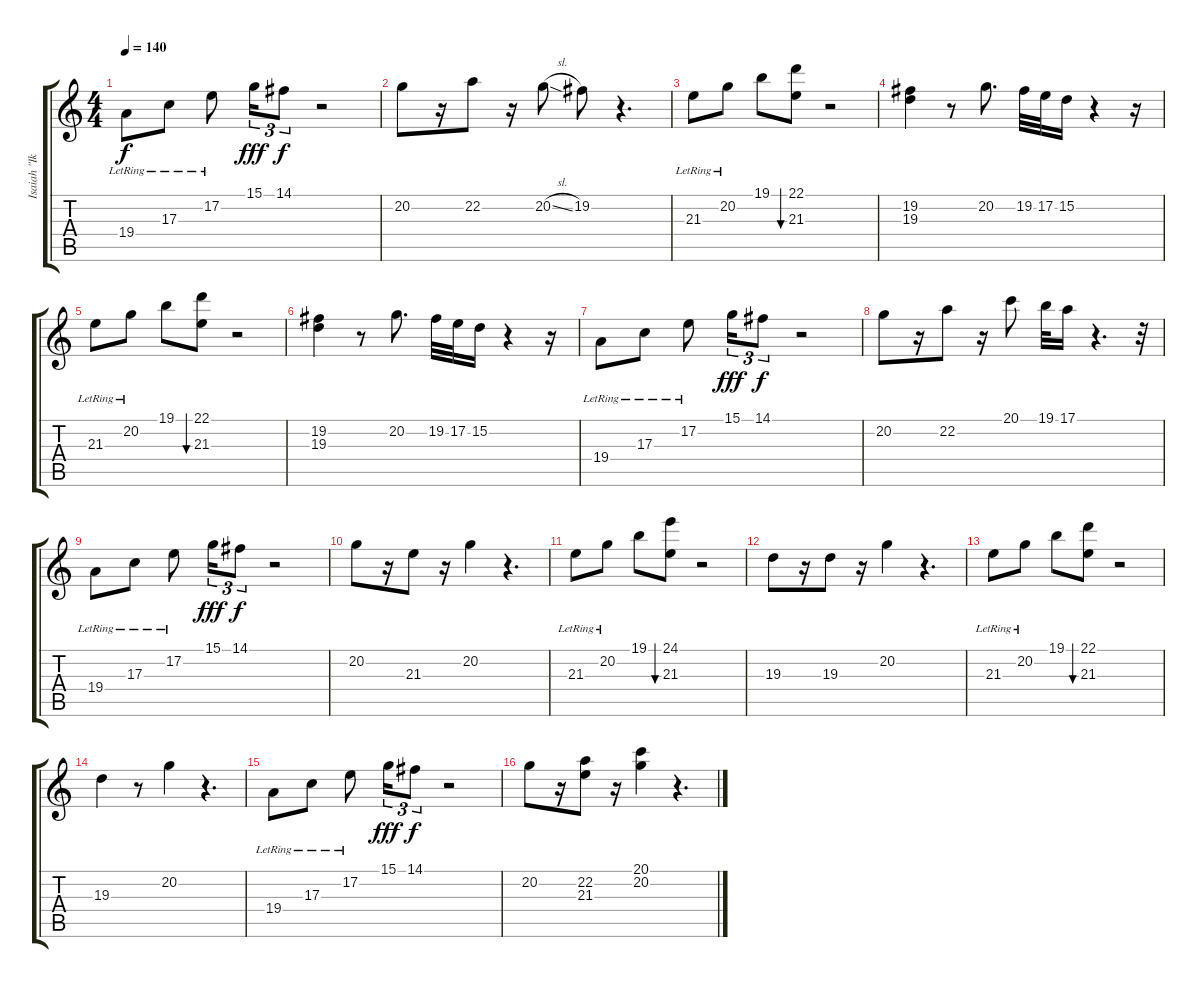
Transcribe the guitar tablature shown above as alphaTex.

\track ("Isaiah \"Ikey\" Owens - Keyboards" "Isaiah \"Ik") {instrument electricgrandpiano}
\staff {score tabs}
\tuning (E4 B3 G3 D3 A2 E2) {hide}
\ts (4 4)
\tempo 140
\clef g2
\ks c
19.4{lr}.8{dy f instrument electricgrandpiano} 17.3{lr}.8 17.2{lr}.8 15.1.16{tu (3 2) dy fff} 14.1.8{tu (3 2) dy f} r.2 |
20.2.8{instrument rockorgan} r.16 22.2.8 r.16 20.2{sl}.8 19.2.8 r.4{d} |
21.3{lr}.8{instrument electricgrandpiano} 20.2{lr}.8 19.1.8 (22.1 21.3).8{bu 480} r.2 |
(19.2 19.3).4{instrument rockorgan} r.8 20.2.8{d} 19.2.32 17.2.32 15.2.16 r.4 r.16 |
21.3{lr}.8{instrument electricgrandpiano} 20.2{lr}.8 19.1.8 (22.1 21.3).8{bu 480} r.2 |
(19.2 19.3).4{instrument rockorgan} r.8 20.2.8{d} 19.2.32 17.2.32 15.2.16 r.4 r.16 |
19.4{lr}.8{instrument electricgrandpiano} 17.3{lr}.8 17.2{lr}.8 15.1.16{tu (3 2) dy fff} 14.1.8{tu (3 2) dy f} r.2 |
20.2.8{instrument rockorgan} r.16 22.2.8 r.16 20.1.8 19.1.32 17.1.16 r.4{d} r.32 |
19.4{lr}.8{instrument electricgrandpiano} 17.3{lr}.8 17.2{lr}.8 15.1.16{tu (3 2) dy fff} 14.1.8{tu (3 2) dy f} r.2 |
20.2.8{instrument rockorgan} r.16 21.3.8 r.16 20.2.4 r.4{d} |
21.3{lr}.8{instrument electricgrandpiano} 20.2{lr}.8 19.1.8 (24.1 21.3).8{bu 480} r.2 |
19.3.8{instrument rockorgan} r.16 19.3.8 r.16 20.2.4 r.4{d} |
21.3{lr}.8{instrument electricgrandpiano} 20.2{lr}.8 19.1.8 (22.1 21.3).8{bu 480} r.2 |
19.3.4{instrument rockorgan} r.8 20.2.4 r.4{d} |
19.4{lr}.8{instrument electricgrandpiano} 17.3{lr}.8 17.2{lr}.8 15.1.16{tu (3 2) dy fff} 14.1.8{tu (3 2) dy f} r.2 |
20.2.8{instrument rockorgan} r.16 (22.2 21.3).8 r.16 (20.1 20.2).4 r.4{d}
